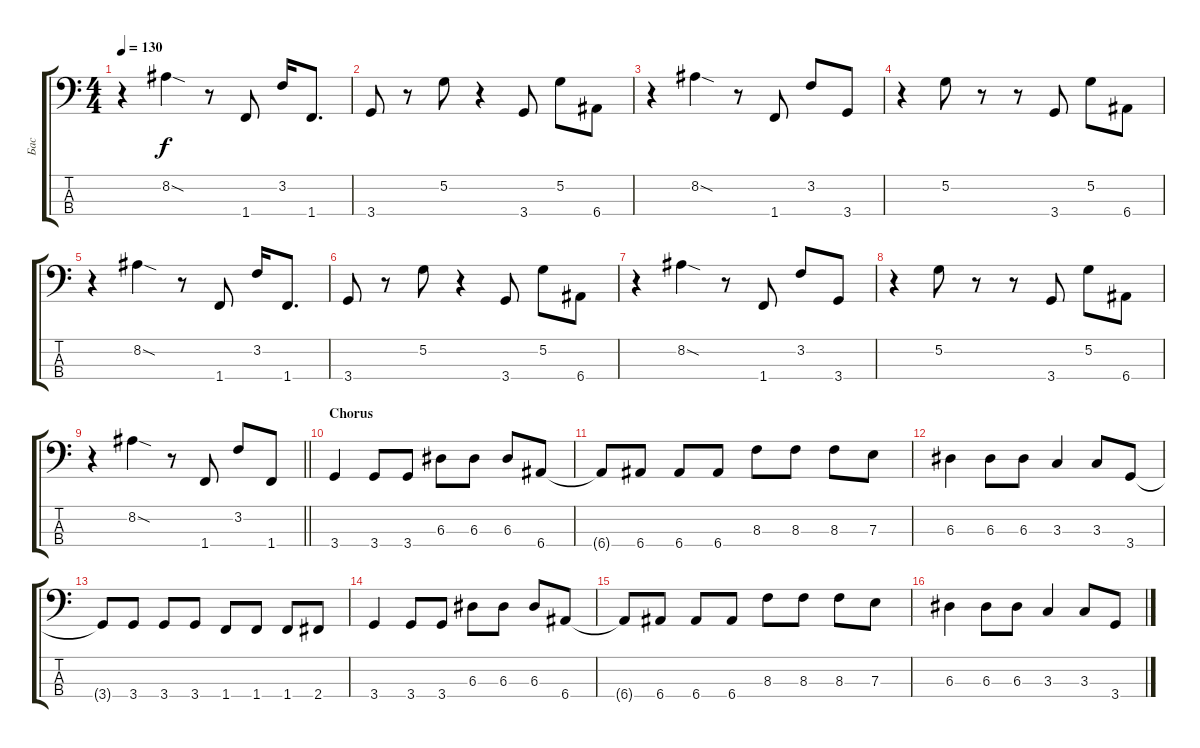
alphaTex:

\track ("Бас" "Бас") {instrument electricbassfinger}
\staff {score tabs}
\tuning (G2 D2 A1 E1) {hide}
\ts (4 4)
\tempo 130
\clef f4
\ks c
r.4{dy f} 8.2{sod}.4 r.8 1.4.8 3.2.16 1.4.8{d} |
3.4.8 r.8 5.2.8 r.4 3.4.8 5.2.8 6.4.8 |
r.4 8.2{sod}.4 r.8 1.4.8 3.2.8 3.4.8 |
r.4 5.2.8 r.8 r.8 3.4.8 5.2.8 6.4.8 |
r.4 8.2{sod}.4 r.8 1.4.8 3.2.16 1.4.8{d} |
3.4.8 r.8 5.2.8 r.4 3.4.8 5.2.8 6.4.8 |
r.4 8.2{sod}.4 r.8 1.4.8 3.2.8 3.4.8 |
r.4 5.2.8 r.8 r.8 3.4.8 5.2.8 6.4.8 |
\barLineRight lightlight
r.4 8.2{sod}.4 r.8 1.4.8 3.2.8 1.4.8 |
\section ("" "Chorus")
3.4.4 3.4.8 3.4.8 6.3.8 6.3.8 6.3.8 6.4.8 |
6.4{t}.8 6.4.8 6.4.8 6.4.8 8.3.8 8.3.8 8.3.8 7.3.8 |
6.3.4 6.3.8 6.3.8 3.3.4 3.3.8 3.4.8 |
3.4{t}.8 3.4.8 3.4.8 3.4.8 1.4.8 1.4.8 1.4.8 2.4.8 |
3.4.4 3.4.8 3.4.8 6.3.8 6.3.8 6.3.8 6.4.8 |
6.4{t}.8 6.4.8 6.4.8 6.4.8 8.3.8 8.3.8 8.3.8 7.3.8 |
6.3.4 6.3.8 6.3.8 3.3.4 3.3.8 3.4.8
